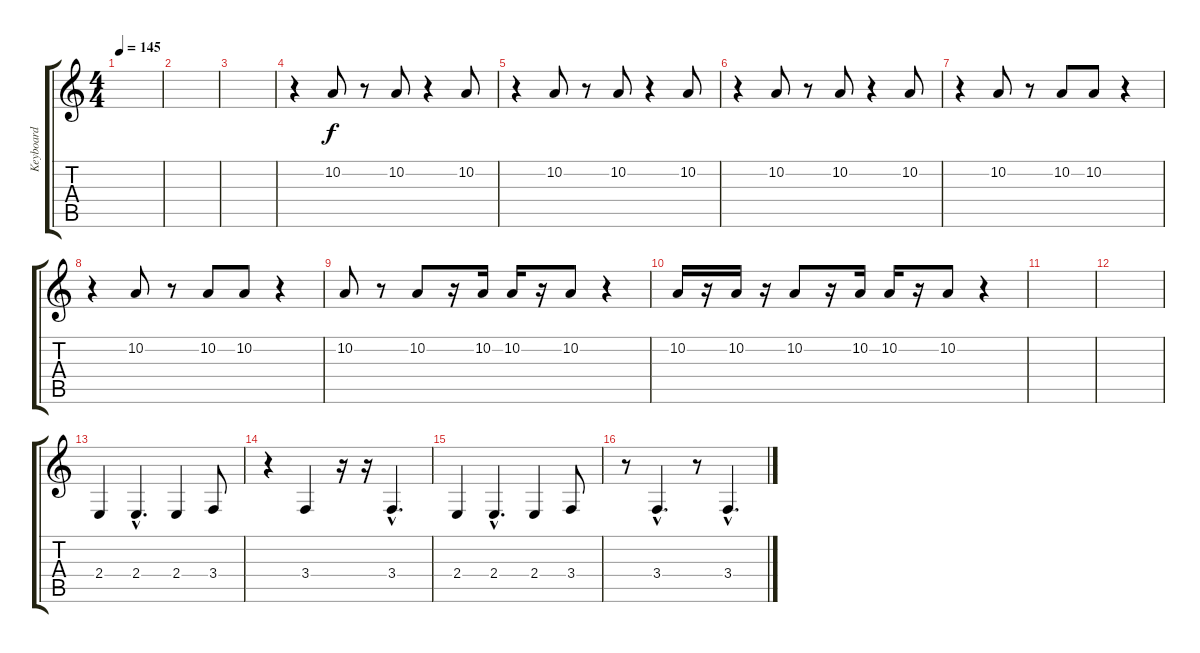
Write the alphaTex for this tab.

\track ("Keyboard" "Keyboard") {instrument stringensemble1}
\staff {score tabs}
\tuning (E4 B3 G3 D3 A2 E2) {hide}
\ts (4 4)
\tempo 145
\clef g2
\ks c
|
|
|
r.4{instrument orchestrahit} 10.2.8 r.8 10.2.8 r.4 10.2.8 |
r.4 10.2.8 r.8 10.2.8 r.4 10.2.8 |
r.4 10.2.8 r.8 10.2.8 r.4 10.2.8 |
r.4 10.2.8 r.8 10.2.8 10.2.8 r.4 |
r.4 10.2.8 r.8 10.2.8 10.2.8 r.4 |
10.2.8 r.8 10.2.8 r.16 10.2.16 10.2.16 r.16 10.2.8 r.4 |
10.2.16 r.16 10.2.16 r.16 10.2.8 r.16 10.2.16 10.2.16 r.16 10.2.8 r.4 |
|
|
2.4.4{instrument orchestrahit} 2.4{hac}.4{d} 2.4.4 3.4.8 |
r.4 3.4.4 r.16 r.16 3.4{hac}.4{d} |
2.4.4 2.4{hac}.4{d} 2.4.4 3.4.8 |
r.8 3.4{hac}.4{d} r.8 3.4{hac}.4{d}
